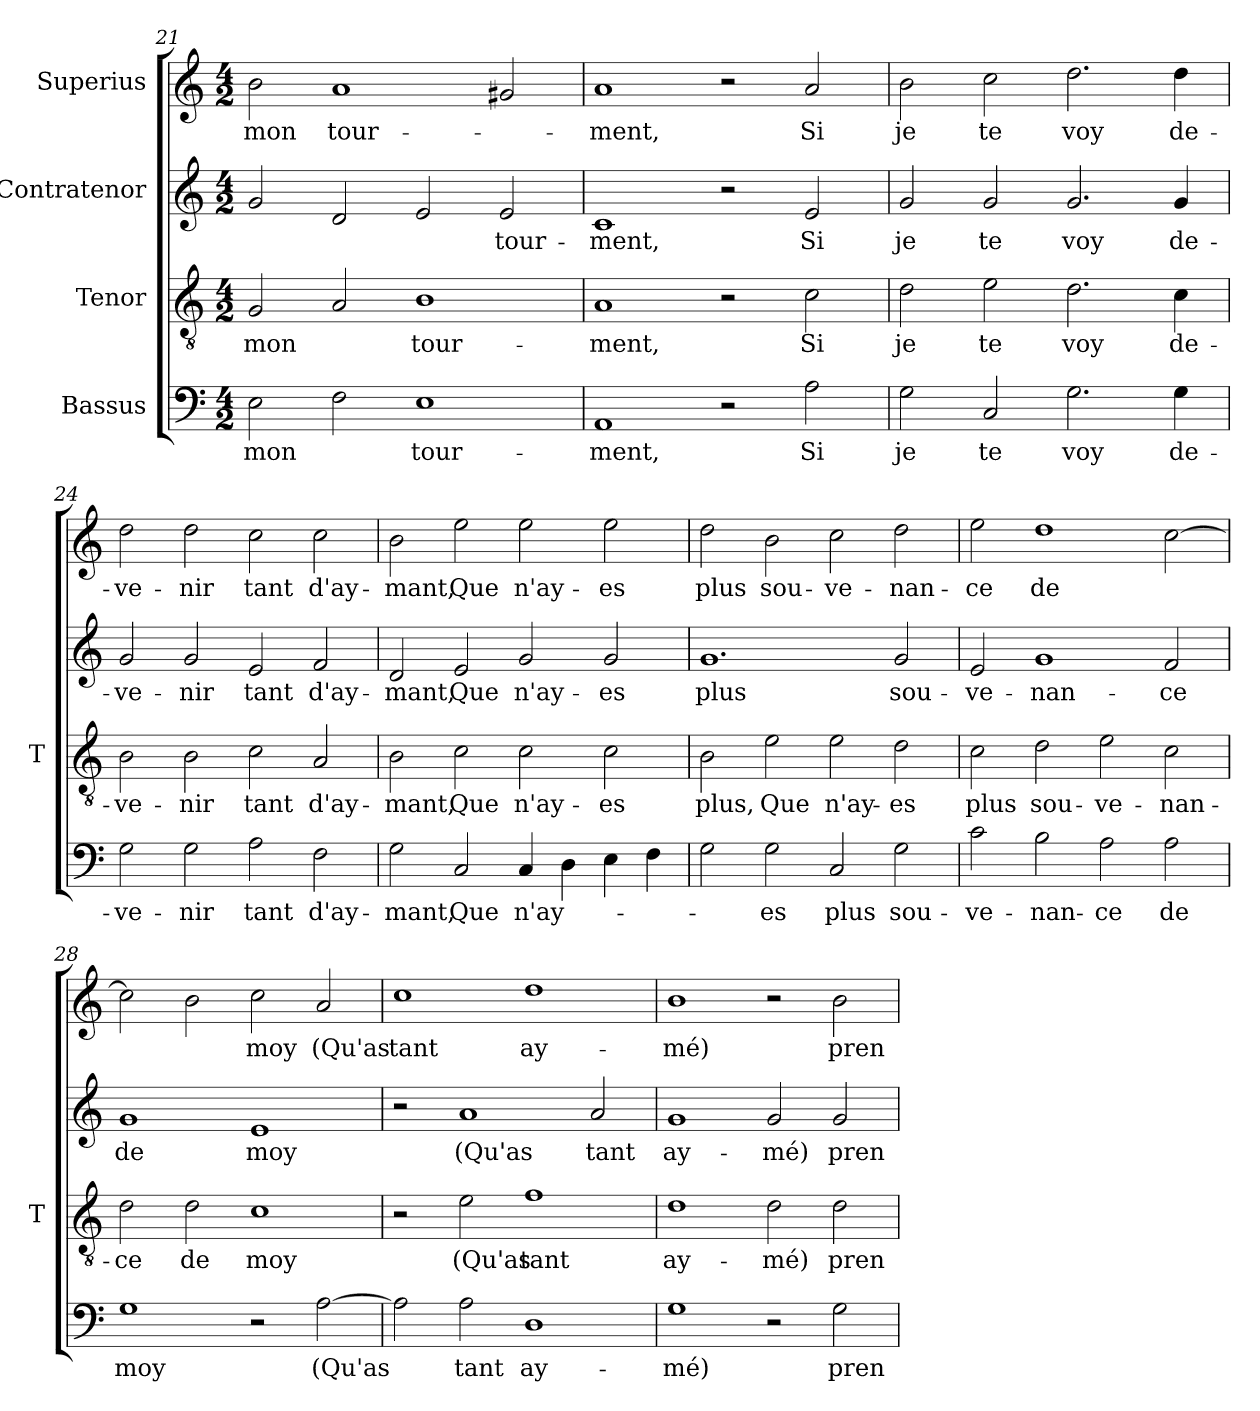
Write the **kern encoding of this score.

**kern	**text	**kern	**text	**kern	**text	**kern	**text
*part4	*part4	*part3	*part3	*part2	*part2	*part1	*part1
*staff4	*staff4	*staff3	*staff3	*staff2	*staff2	*staff1	*staff1
*I"Bassus	*	*I"Tenor	*	*I"Contratenor	*	*I"Superius	*
*	*	*I'T	*	*	*	*	*
*clefF4	*	*clefGv2	*	*clefG2	*	*clefG2	*
*k[]	*	*k[]	*	*k[]	*	*k[]	*
*M4/2	*	*M4/2	*	*M4/2	*	*M4/2	*
=21	=21	=21	=21	=21	=21	=21	=21
2E	-mon	2G	-mon	2g	.	2b	-mon
2F	.	2A	.	2d	.	1a	tour-
1E	tour-	1B	tour-	2e	.	.	.
.	.	.	.	2e	tour-	2g#X	.
=22	=22	=22	=22	=22	=22	=22	=22
1AA	-ment,	1A	-ment,	1c	-ment,	1a	-ment,
2r	.	2r	.	2r	.	2r	.
2A	-Si	2c	-Si	2e	-Si	2a	-Si
=23	=23	=23	=23	=23	=23	=23	=23
2G	-je	2d	-je	2g	-je	2b	-je
2C	-te	2e	-te	2g	-te	2cc	-te
2.G	-voy	2.d	-voy	2.g	-voy	2.dd	-voy
4G	de-	4c	de-	4g	de-	4dd	de-
=24	=24	=24	=24	=24	=24	=24	=24
2G	ve-	2B	ve-	2g	ve-	2dd	ve-
2G	-nir	2B	-nir	2g	-nir	2dd	-nir
2A	-tant	2c	-tant	2e	-tant	2cc	-tant
2F	d'ay-	2A	d'ay-	2f	d'ay-	2cc	d'ay-
=25	=25	=25	=25	=25	=25	=25	=25
2G	-mant,	2B	-mant,	2d	-mant,	2b	-mant,
2C	-Que	2c	-Que	2e	-Que	2ee	-Que
4C	n'ay-	2c	n'ay-	2g	n'ay-	2ee	n'ay-
4D	.	.	.	.	.	.	.
4E	.	2c	-es	2g	-es	2ee	-es
4F	.	.	.	.	.	.	.
=26	=26	=26	=26	=26	=26	=26	=26
2G	.	2B	-plus,	1.g	-plus	2dd	-plus
2G	-es	2e	-Que	.	.	2b	sou-
2C	-plus	2e	n'ay-	.	.	2cc	ve-
2G	sou-	2d	-es	2g	sou-	2dd	nan-
=27	=27	=27	=27	=27	=27	=27	=27
2c	ve-	2c	-plus	2e	ve-	2ee	-ce
2B	nan-	2d	sou-	1g	nan-	1dd	-de
2A	-ce	2e	ve-	.	.	.	.
2A	-de	2c	nan-	2f	-ce	[2cc	.
=28	=28	=28	=28	=28	=28	=28	=28
1G	-moy	2d	-ce	1g	-de	2cc]	.
.	.	2d	-de	.	.	2b	.
2r	.	1c	-moy	1e	-moy	2cc	-moy
[2A	-(Qu'as	.	.	.	.	2a	-(Qu'as
=29	=29	=29	=29	=29	=29	=29	=29
2A]	.	2r	.	2r	.	1cc	-tant
2A	-tant	2e	-(Qu'as	1a	-(Qu'as	.	.
1D	ay-	1f	-tant	.	.	1dd	ay-
.	.	.	.	2a	-tant	.	.
=30	=30	=30	=30	=30	=30	=30	=30
1G	-mé)	1d	ay-	1g	ay-	1b	-mé)
2r	.	2d	-mé)	2g	-mé)	2r	.
2G	pren-	2d	pren-	2g	pren-	2b	pren-
=	=	=	=	=	=	=	=
*-	*-	*-	*-	*-	*-	*-	*-
